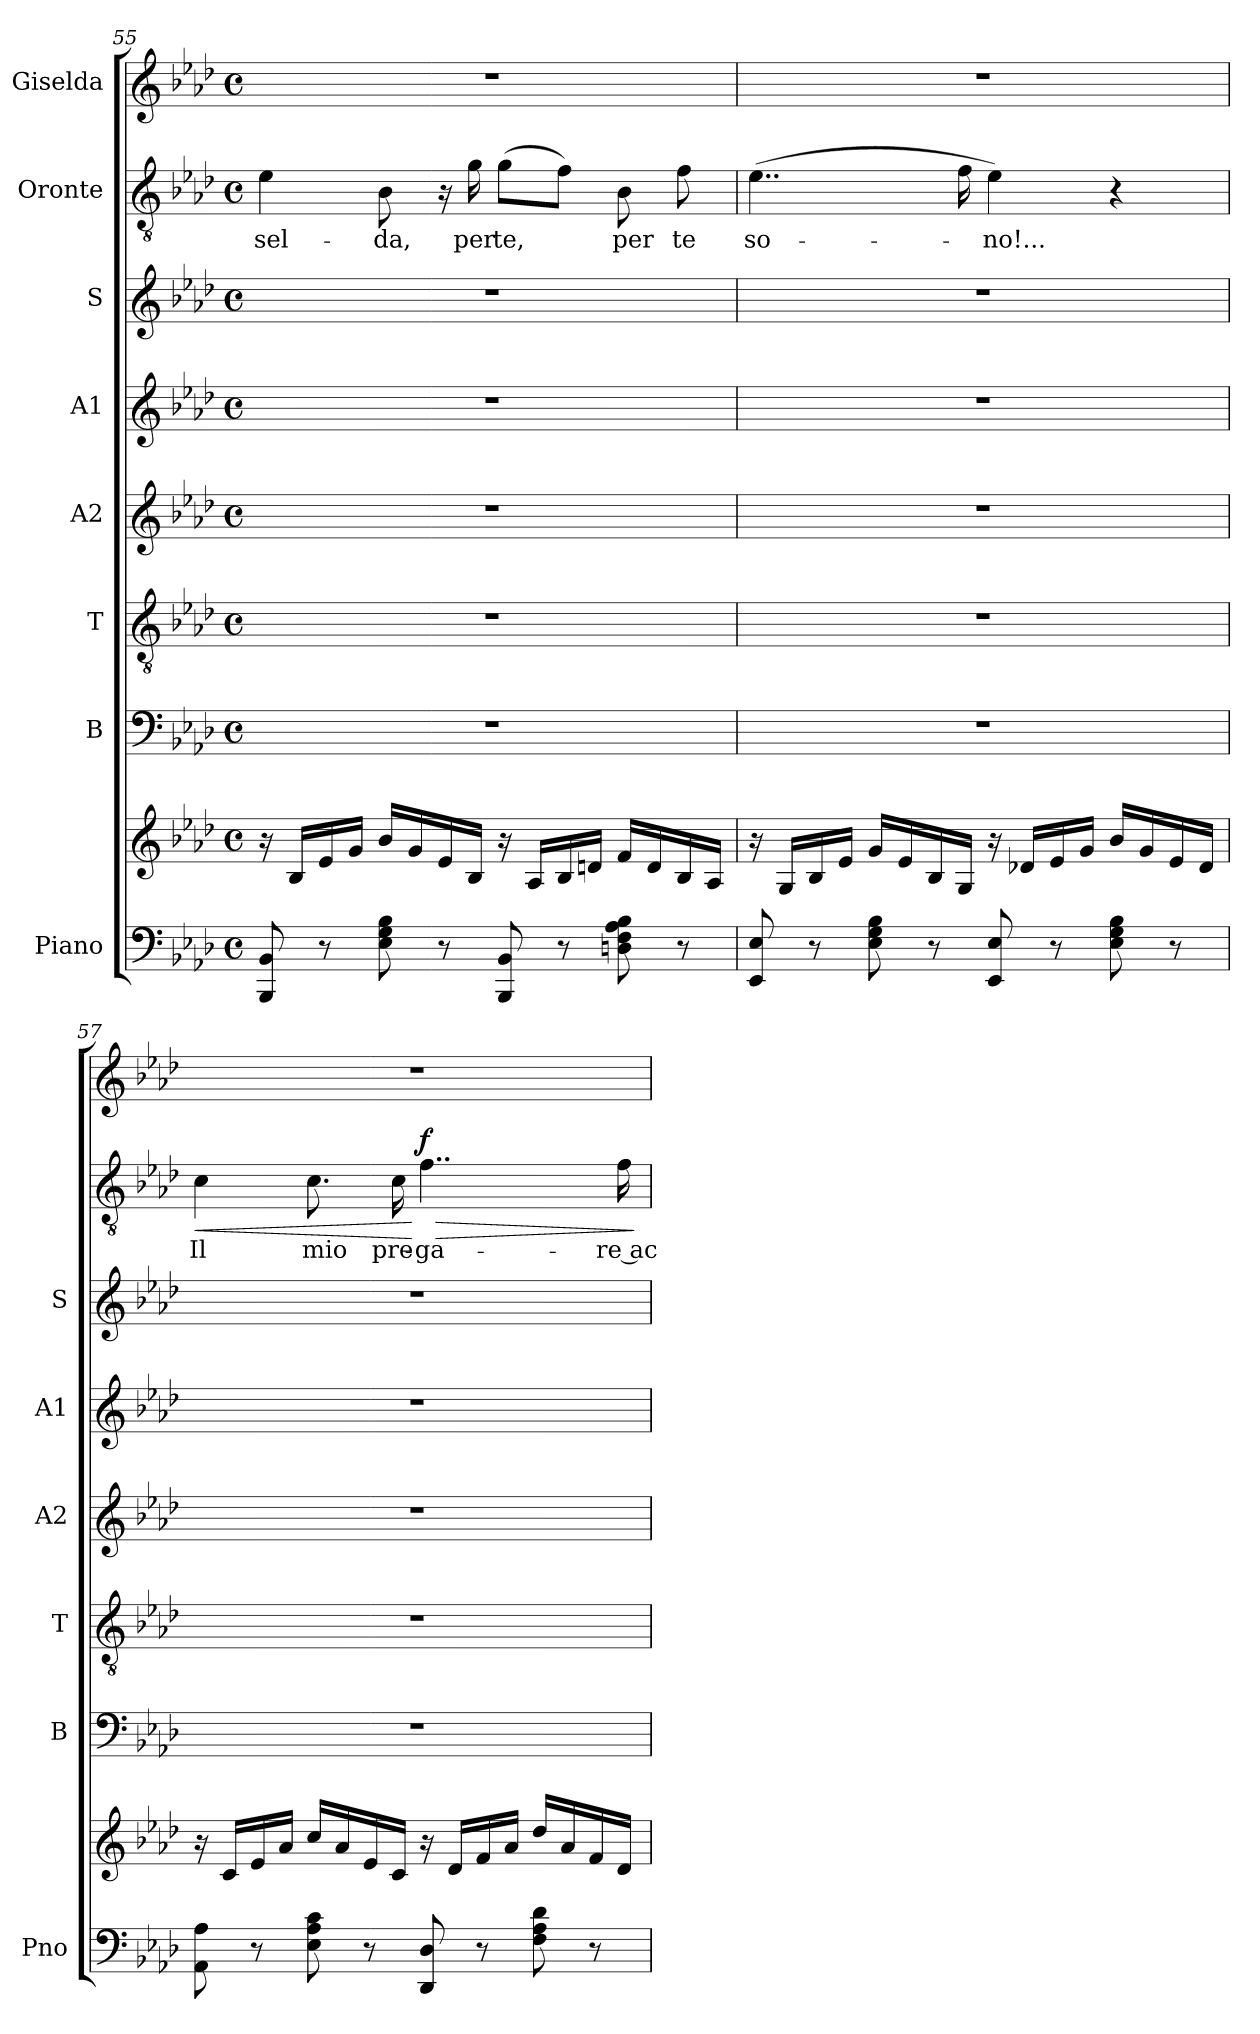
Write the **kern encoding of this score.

**kern	**kern	**kern	**kern	**kern	**kern	**kern	**kern	**text	**dynam	**kern
*part8	*part8	*part7	*part6	*part5	*part4	*part3	*part2	*part2	*part2	*part1
*staff9	*staff8	*staff7	*staff6	*staff5	*staff4	*staff3	*staff2	*staff2	*staff2	*staff1
*I"Piano	*	*I"B	*I"T	*I"A2	*I"A1	*I"S	*I"Oronte	*	*	*I"Giselda
*I'Pno	*	*I'B	*I'T	*I'A2	*I'A1	*I'S	*	*	*	*
!!LO:LB:g=z
*clefF4	*clefG2	*clefF4	*clefGv2	*clefG2	*clefG2	*clefG2	*clefGv2	*	*	*clefG2
*k[b-e-a-d-]	*k[b-e-a-d-]	*k[b-e-a-d-]	*k[b-e-a-d-]	*k[b-e-a-d-]	*k[b-e-a-d-]	*k[b-e-a-d-]	*k[b-e-a-d-]	*	*	*k[b-e-a-d-]
*M4/4	*M4/4	*M4/4	*M4/4	*M4/4	*M4/4	*M4/4	*M4/4	*	*	*M4/4
*met(c)	*met(c)	*met(c)	*met(c)	*met(c)	*met(c)	*met(c)	*met(c)	*	*	*met(c)
=55	=55	=55	=55	=55	=55	=55	=55	=55	=55	=55
8BBB-/ 8BB-/	16r	1r	1r	1r	1r	1r	4e-\	-sel-	.	1r
.	16B-/LL	.	.	.	.	.	.	.	.	.
8r	16e-/	.	.	.	.	.	.	.	.	.
.	16g/JJ	.	.	.	.	.	.	.	.	.
8E-\ 8G\ 8B-\	16b-/LL	.	.	.	.	.	8B-\	-da,	.	.
.	16g/	.	.	.	.	.	.	.	.	.
8r	16e-/	.	.	.	.	.	16r	.	.	.
.	16B-/JJ	.	.	.	.	.	16g\	per	.	.
8BBB-/ 8BB-/	16r	.	.	.	.	.	(8g\L	te,	.	.
.	16A-/LL	.	.	.	.	.	.	.	.	.
8r	16B-/	.	.	.	.	.	8f\J)	.	.	.
.	16dn/JJ	.	.	.	.	.	.	.	.	.
8Dn\ 8F\ 8A-\ 8B-\	16f/LL	.	.	.	.	.	8B-\	per	.	.
.	16d/	.	.	.	.	.	.	.	.	.
8r	16B-/	.	.	.	.	.	8f\	te	.	.
.	16A-/JJ	.	.	.	.	.	.	.	.	.
=56	=56	=56	=56	=56	=56	=56	=56	=56	=56	=56
8EE-/ 8E-/	16r	1r	1r	1r	1r	1r	(4..e-\	so-	.	1r
.	16G/LL	.	.	.	.	.	.	.	.	.
8r	16B-/	.	.	.	.	.	.	.	.	.
.	16e-/JJ	.	.	.	.	.	.	.	.	.
8E-\ 8G\ 8B-\	16g/LL	.	.	.	.	.	.	.	.	.
.	16e-/	.	.	.	.	.	.	.	.	.
8r	16B-/	.	.	.	.	.	.	.	.	.
.	16G/JJ	.	.	.	.	.	16f\	.	.	.
8EE-/ 8E-/	16r	.	.	.	.	.	4e-\)	-no!...	.	.
.	16d-X/LL	.	.	.	.	.	.	.	.	.
8r	16e-/	.	.	.	.	.	.	.	.	.
.	16g/JJ	.	.	.	.	.	.	.	.	.
8E-\ 8G\ 8B-\	16b-/LL	.	.	.	.	.	4r	.	.	.
.	16g/	.	.	.	.	.	.	.	.	.
8r	16e-/	.	.	.	.	.	.	.	.	.
.	16d-/JJ	.	.	.	.	.	.	.	.	.
=57	=57	=57	=57	=57	=57	=57	=57	=57	=57	=57
!	!	!	!	!	!	!	!	!	!LO:HP:b	!
8AA-\ 8A-\	16r	1r	1r	1r	1r	1r	4c\	Il	<	1r
.	16c/LL	.	.	.	.	.	.	.	.	.
8r	16e-/	.	.	.	.	.	.	.	.	.
.	16a-/JJ	.	.	.	.	.	.	.	.	.
8E-\ 8A-\ 8c\	16cc/LL	.	.	.	.	.	8.c\	mio	.	.
.	16a-/	.	.	.	.	.	.	.	.	.
8r	16e-/	.	.	.	.	.	.	.	.	.
.	16c/JJ	.	.	.	.	.	16c\	pre-	.	.
!	!	!	!	!	!	!	!	!	!LO:HP:n=1:b	!
!	!	!	!	!	!	!	!	!	!LO:DY:n=1:a	!
8DD-/ 8D-/	16r	.	.	.	.	.	4..f\	-ga-	[ > f	.
.	16d-/LL	.	.	.	.	.	.	.	.	.
8r	16f/	.	.	.	.	.	.	.	.	.
.	16a-/JJ	.	.	.	.	.	.	.	.	.
8F\ 8A-\ 8d-\	16dd-/LL	.	.	.	.	.	.	.	.	.
.	16a-/	.	.	.	.	.	.	.	.	.
8r	16f/	.	.	.	.	.	.	.	.	.
.	16d-/JJ	.	.	.	.	.	16f\	-re ac-	.	.
.	.	.	.	.	.	.	.	.	]	.
=	=	=	=	=	=	=	=	=	=	=
*-	*-	*-	*-	*-	*-	*-	*-	*-	*-	*-
